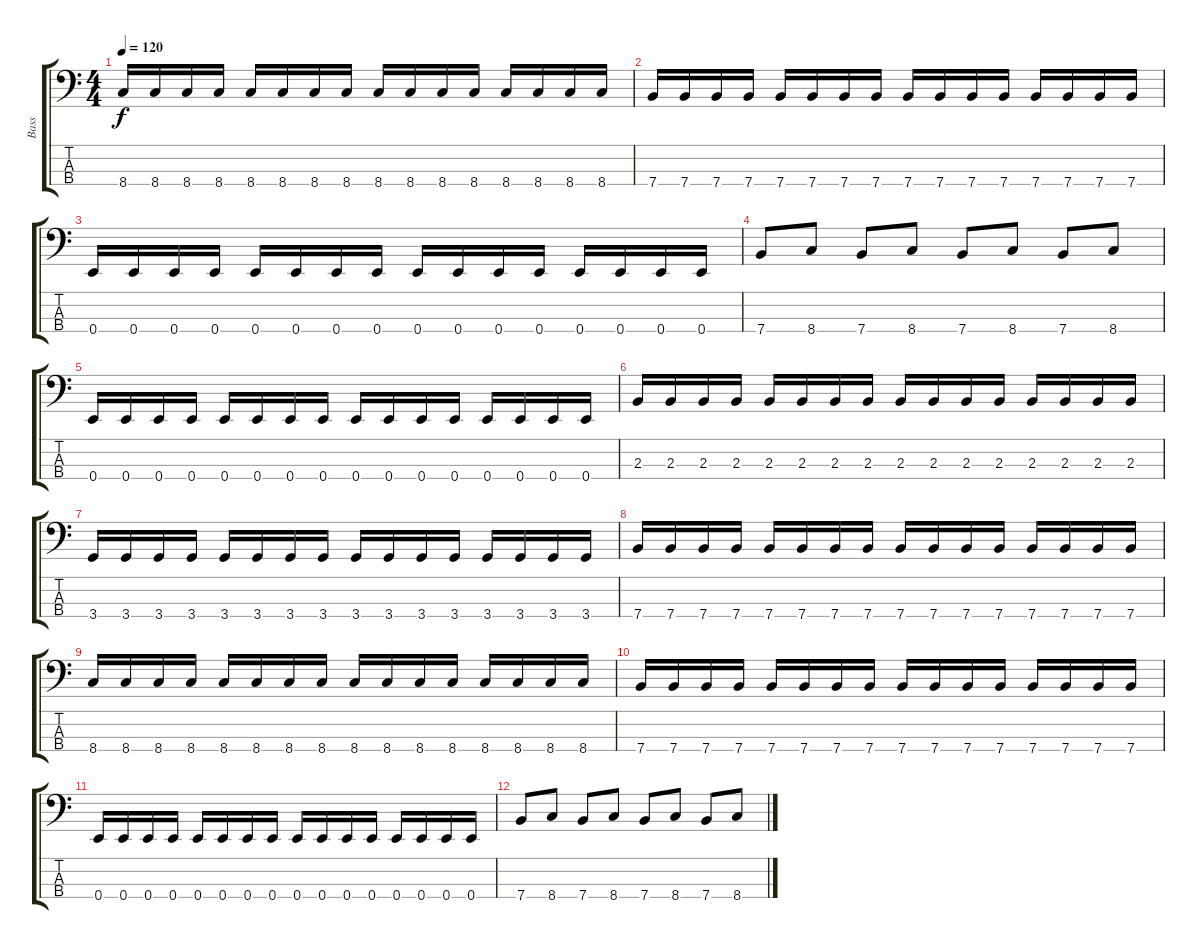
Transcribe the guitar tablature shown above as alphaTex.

\track ("Bass" "Bass") {instrument electricbasspick}
\staff {score tabs}
\tuning (G2 D2 A1 E1) {hide}
\ts (4 4)
\tempo 120
\clef f4
\ks c
8.4.16{dy f} 8.4.16 8.4.16 8.4.16 8.4.16 8.4.16 8.4.16 8.4.16 8.4.16 8.4.16 8.4.16 8.4.16 8.4.16 8.4.16 8.4.16 8.4.16 |
7.4.16 7.4.16 7.4.16 7.4.16 7.4.16 7.4.16 7.4.16 7.4.16 7.4.16 7.4.16 7.4.16 7.4.16 7.4.16 7.4.16 7.4.16 7.4.16 |
0.4.16 0.4.16 0.4.16 0.4.16 0.4.16 0.4.16 0.4.16 0.4.16 0.4.16 0.4.16 0.4.16 0.4.16 0.4.16 0.4.16 0.4.16 0.4.16 |
7.4.8 8.4.8 7.4.8 8.4.8 7.4.8 8.4.8 7.4.8 8.4.8 |
0.4.16 0.4.16 0.4.16 0.4.16 0.4.16 0.4.16 0.4.16 0.4.16 0.4.16 0.4.16 0.4.16 0.4.16 0.4.16 0.4.16 0.4.16 0.4.16 |
2.3.16 2.3.16 2.3.16 2.3.16 2.3.16 2.3.16 2.3.16 2.3.16 2.3.16 2.3.16 2.3.16 2.3.16 2.3.16 2.3.16 2.3.16 2.3.16 |
3.4.16 3.4.16 3.4.16 3.4.16 3.4.16 3.4.16 3.4.16 3.4.16 3.4.16 3.4.16 3.4.16 3.4.16 3.4.16 3.4.16 3.4.16 3.4.16 |
7.4.16 7.4.16 7.4.16 7.4.16 7.4.16 7.4.16 7.4.16 7.4.16 7.4.16 7.4.16 7.4.16 7.4.16 7.4.16 7.4.16 7.4.16 7.4.16 |
8.4.16 8.4.16 8.4.16 8.4.16 8.4.16 8.4.16 8.4.16 8.4.16 8.4.16 8.4.16 8.4.16 8.4.16 8.4.16 8.4.16 8.4.16 8.4.16 |
7.4.16 7.4.16 7.4.16 7.4.16 7.4.16 7.4.16 7.4.16 7.4.16 7.4.16 7.4.16 7.4.16 7.4.16 7.4.16 7.4.16 7.4.16 7.4.16 |
0.4.16 0.4.16 0.4.16 0.4.16 0.4.16 0.4.16 0.4.16 0.4.16 0.4.16 0.4.16 0.4.16 0.4.16 0.4.16 0.4.16 0.4.16 0.4.16 |
7.4.8 8.4.8 7.4.8 8.4.8 7.4.8 8.4.8 7.4.8 8.4.8
